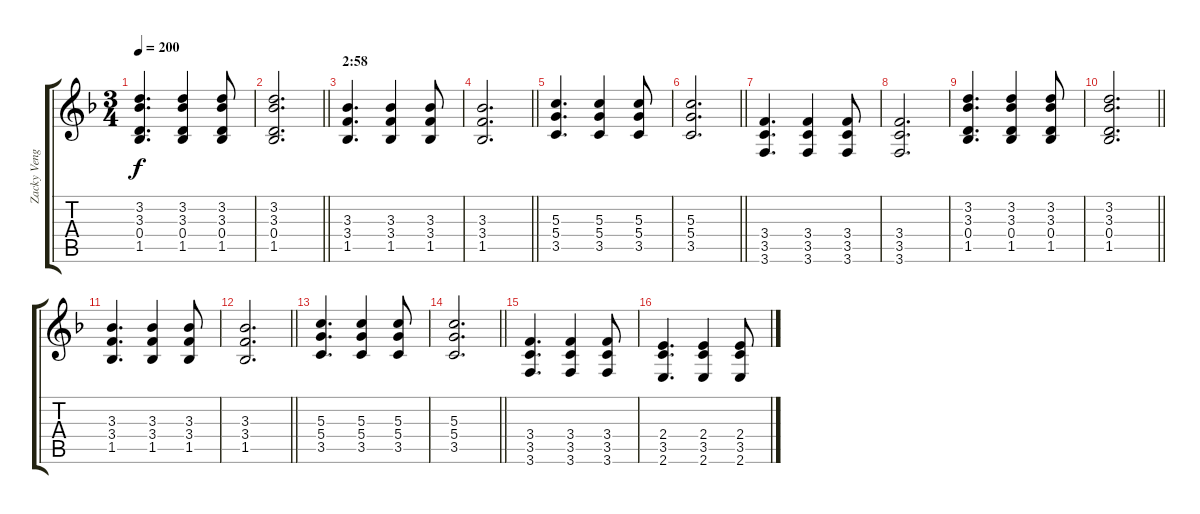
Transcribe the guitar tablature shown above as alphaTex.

\track ("Zacky Vengeance (Rhythm) I" "Zacky Veng") {instrument distortionguitar}
\staff {score tabs}
\tuning (E4 B3 G3 D3 A2 D2) {hide}
\ts (3 4)
\tempo 200
\clef g2
\ks f
(3.2 3.3 0.4 1.5).4{d dy f} (3.2 3.3 0.4 1.5).4 (3.2 3.3 0.4 1.5).8 |
\barLineRight lightlight
(3.2 3.3 0.4 1.5).2{d} |
\section ("" "2:58")
(3.3 3.4 1.5).4{d} (3.3 3.4 1.5).4 (3.3 3.4 1.5).8 |
\barLineRight lightlight
(3.3 3.4 1.5).2{d} |
(5.3 5.4 3.5).4{d} (5.3 5.4 3.5).4 (5.3 5.4 3.5).8 |
\barLineRight lightlight
(5.3 5.4 3.5).2{d} |
(3.4 3.5 3.6).4{d} (3.4 3.5 3.6).4 (3.4 3.5 3.6).8 |
(3.4 3.5 3.6).2{d} |
(3.2 3.3 0.4 1.5).4{d} (3.2 3.3 0.4 1.5).4 (3.2 3.3 0.4 1.5).8 |
\barLineRight lightlight
(3.2 3.3 0.4 1.5).2{d} |
\section ("" "")
(3.3 3.4 1.5).4{d} (3.3 3.4 1.5).4 (3.3 3.4 1.5).8 |
\barLineRight lightlight
(3.3 3.4 1.5).2{d} |
(5.3 5.4 3.5).4{d} (5.3 5.4 3.5).4 (5.3 5.4 3.5).8 |
\barLineRight lightlight
(5.3 5.4 3.5).2{d} |
(3.4 3.5 3.6).4{d} (3.4 3.5 3.6).4 (3.4 3.5 3.6).8 |
(2.4 3.5 2.6).4{d} (2.4 3.5 2.6).4 (2.4 3.5 2.6).8
